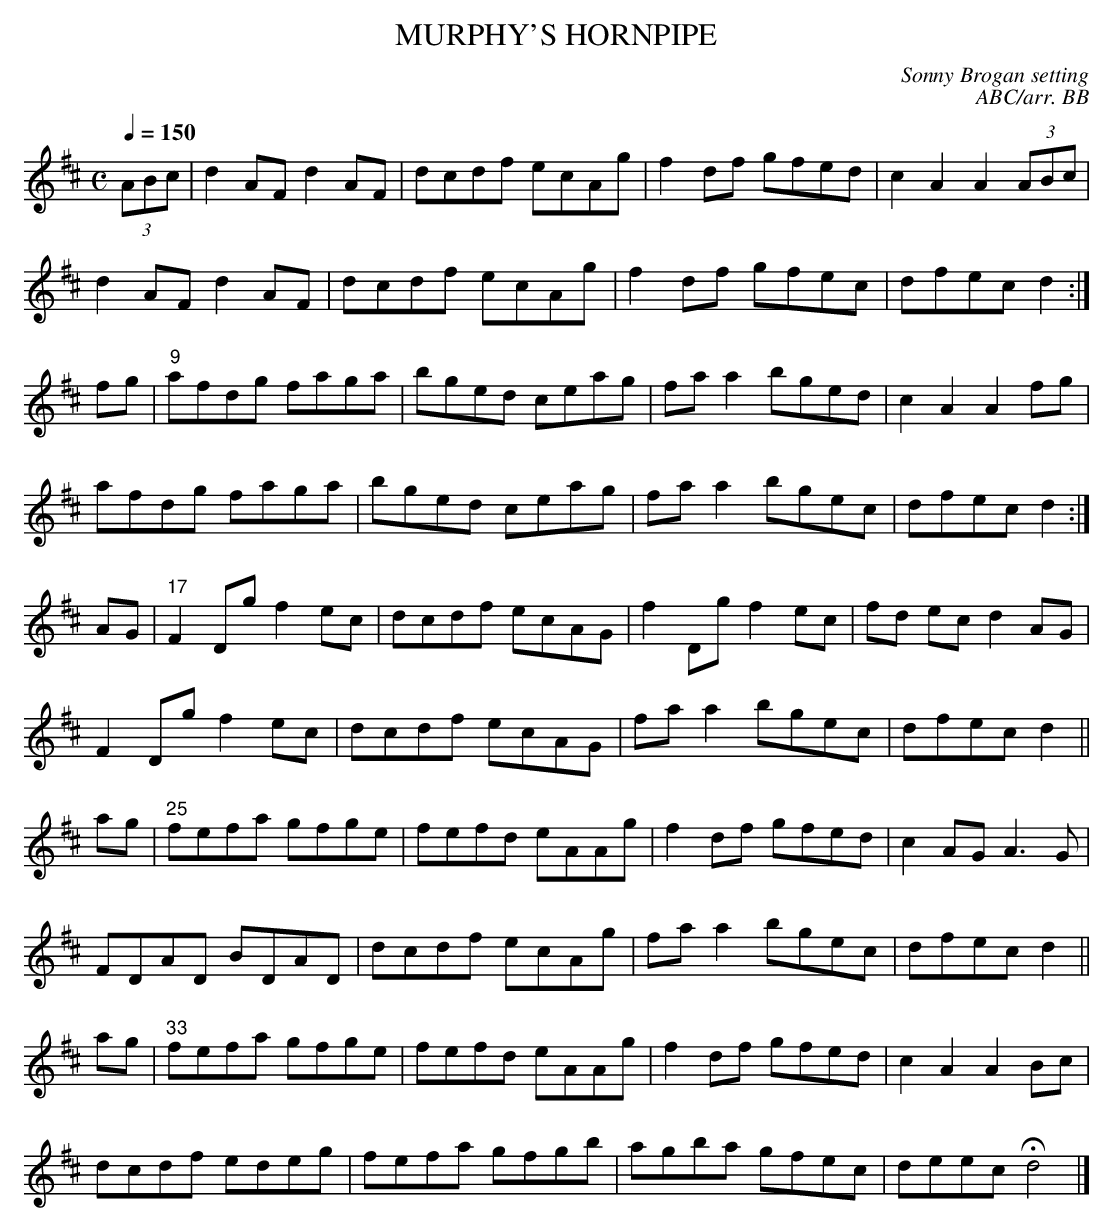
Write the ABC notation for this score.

X:1
T:MURPHY'S HORNPIPE
C:Sonny Brogan setting
C:ABC/arr. BB
M:C
L:1/8
Q:1/4=150
K:D
(3ABc|d2AF d2AF|dcdf ecAg|f2df gfed|c2A2 A2 (3ABc|
d2AF d2AF|dcdf ecAg|f2df gfec|dfec d2:|
fg|"9"afdg faga|bged ceag|faa2 bged|c2A2 A2fg|
afdg faga|bged ceag|faa2 bgec|dfec d2:|
AG|"17"F2Dg f2ec|dcdf ecAG|f2Dg f2ec|fd ec d2AG|
F2Dg f2ec|dcdf ecAG|faa2 bgec|dfec d2||
ag|"25"fefa gfge|fefd eAAg|f2df gfed|c2AG A3G|
FDAD BDAD|dcdf ecAg|faa2 bgec|dfec d2||
ag|"33"fefa gfge|fefd eAAg|f2df gfed|c2A2 A2Bc|
dcdf edeg|fefa gfgb|agba gfec|deec Hd4|]
